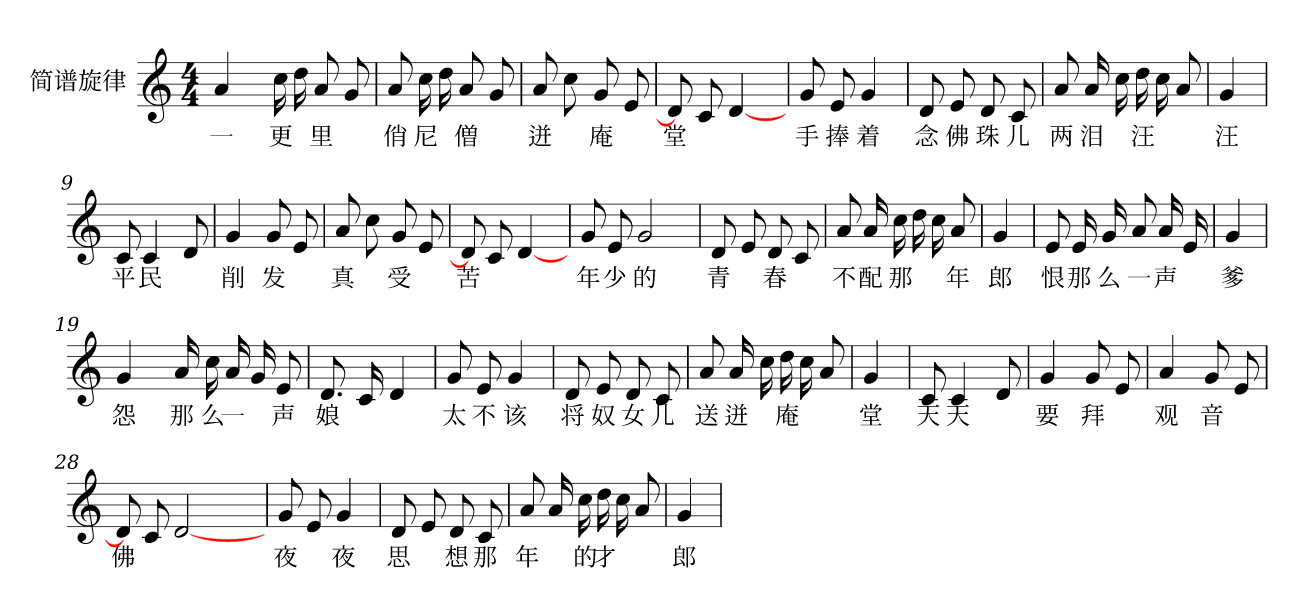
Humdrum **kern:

**kern	**text
*part1	*part1
*staff1	*staff1
*I"简谱旋律	*
*k[]	*
*M4/4	*
=1	=1
!LO:N:vis=4	!
4.a	一
16cc	更
16dd	.
8a	里
8g	.
=2	=2
8a	俏
16cc	尼
16dd	.
8a	僧
8g	.
=3	=3
8a	迸
8cc	.
8g	庵
8e	.
=4	=4
8d]	堂
8c	.
!LO:N:vis=4	!
[4.d	.
=5	=5
8g	手
8e	捧
4g	着
=6	=6
8d	念
8e	佛
8d	珠
8c	儿
=7	=7
8a	两
16a	泪
16cc	.
16dd	汪
16cc	.
8a	.
=8	=8
4g	汪
=9	=9
8c	平
4c	民
8d	.
=10	=10
4g	削
8g	发
8e	.
=11	=11
8a	真
8cc	.
8g	受
8e	.
=12	=12
8d]	苦
8c	.
!LO:N:vis=4	!
[4.d	.
=13	=13
8g	年
8e	少
2g	的
=14	=14
8d	青
8e	.
8d	春
8c	.
=15	=15
8a	不
16a	配
16cc	那
16dd	.
16cc	.
8a	年
=16	=16
4g	郎
=17	=17
8e	恨
16e	那
16g	么
8a	一
16a	声
16e	.
=18	=18
4g	爹
=19	=19
!LO:N:vis=4	!
4.g	怨
16a	那
16cc	么
16a	一
16g	.
8e	声
=20	=20
8.d	娘
16c	.
4d	.
=21	=21
8g	太
8e	不
4g	该
=22	=22
8d	将
8e	奴
8d	女
8c	儿
=23	=23
8a	送
16a	迸
16cc	.
16dd	庵
16cc	.
8a	.
=24	=24
4g	堂
=25	=25
8c	天
4c	天
8d	.
=26	=26
4g	要
8g	拜
8e	.
=27	=27
4a	观
8g	音
8e	.
=28	=28
8d]	佛
8c	.
!LO:N:vis=2	!
[2..d	.
=29	=29
8g	夜
8e	.
4g	夜
=30	=30
8d	思
8e	.
8d	想
8c	那
=31	=31
8a	年
16a	.
16cc	的
16dd	才
16cc	.
8a	.
=32	=32
4g	郎
=	=
*-	*-
